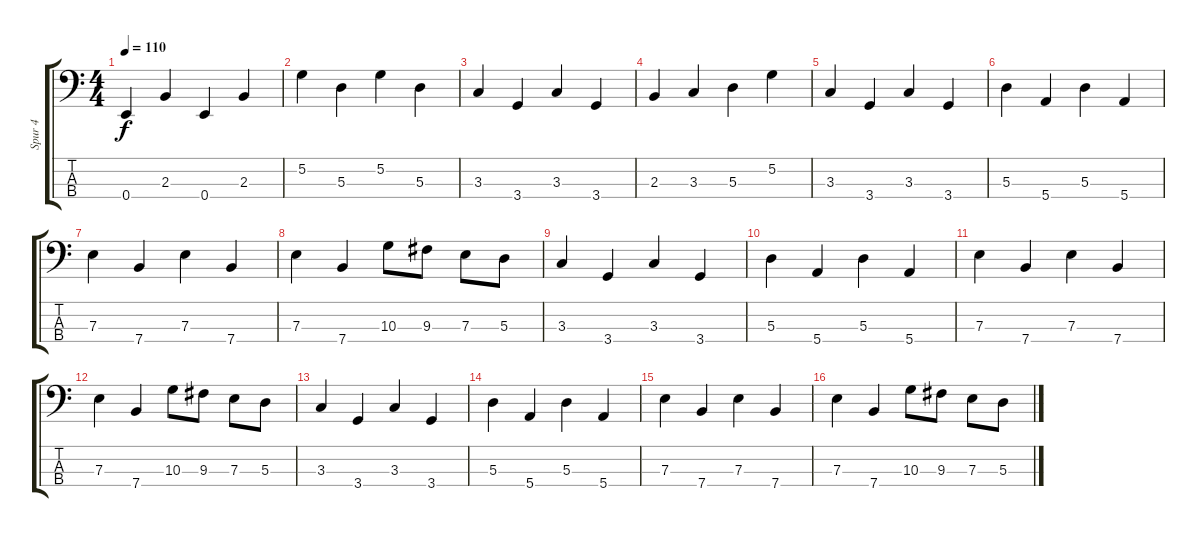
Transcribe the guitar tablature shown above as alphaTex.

\track ("Spur 4" "Spur 4") {instrument electricbasspick}
\staff {score tabs}
\tuning (G2 D2 A1 E1) {hide}
\ts (4 4)
\tempo 110
\clef f4
\ks c
0.4.4{dy f} 2.3.4 0.4.4 2.3.4 |
5.2.4 5.3.4 5.2.4 5.3.4 |
3.3.4 3.4.4 3.3.4 3.4.4 |
2.3.4 3.3.4 5.3.4 5.2.4 |
3.3.4 3.4.4 3.3.4 3.4.4 |
5.3.4 5.4.4 5.3.4 5.4.4 |
7.3.4 7.4.4 7.3.4 7.4.4 |
7.3.4 7.4.4 10.3.8 9.3.8 7.3.8 5.3.8 |
3.3.4 3.4.4 3.3.4 3.4.4 |
5.3.4 5.4.4 5.3.4 5.4.4 |
7.3.4 7.4.4 7.3.4 7.4.4 |
7.3.4 7.4.4 10.3.8 9.3.8 7.3.8 5.3.8 |
3.3.4 3.4.4 3.3.4 3.4.4 |
5.3.4 5.4.4 5.3.4 5.4.4 |
7.3.4 7.4.4 7.3.4 7.4.4 |
7.3.4 7.4.4 10.3.8 9.3.8 7.3.8 5.3.8
